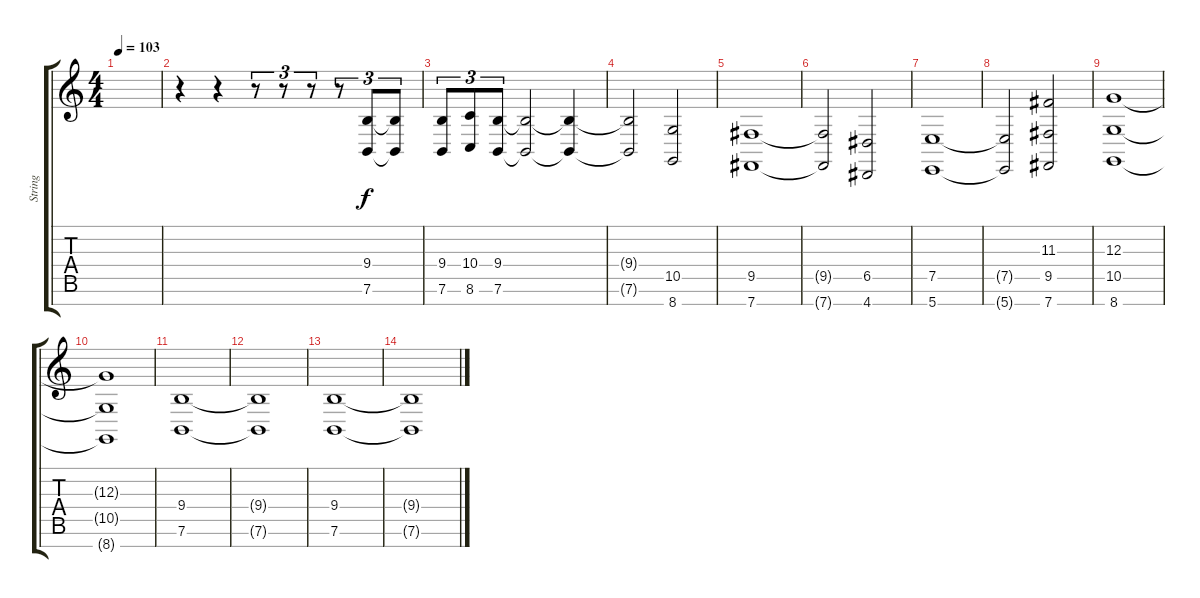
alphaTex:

\track ("String" "String") {instrument stringensemble1}
\staff {score tabs}
\tuning (E4 B3 G3 D3 A2 E2 B1) {hide}
\ts (4 4)
\tempo 103
\clef g2
\ks c
|
r.4 r.4 r.8{tu (3 2)} r.8{tu (3 2)} r.8{tu (3 2)} r.8{tu (3 2)} (9.4 7.6).8{tu (3 2)} (9.4{t} 7.6{t}).8{tu (3 2)} |
(9.4 7.6).8{tu (3 2)} (10.4 8.6).8{tu (3 2)} (9.4 7.6).8{tu (3 2)} (9.4{t} 7.6{t}).2 (9.4{t} 7.6{t}).4 |
(9.4{t} 7.6{t}).2 (10.5 8.7).2 |
(9.5 7.7).1 |
(9.5{t} 7.7{t}).2 (6.5 4.7).2 |
(7.5 5.7).1 |
(7.5{t} 5.7{t}).2 (11.3 9.5 7.7).2 |
(12.3 10.5 8.7).1 |
(12.3{t} 10.5{t} 8.7{t}).1 |
(9.4 7.6).1 |
(9.4{t} 7.6{t}).1 |
(9.4 7.6).1 |
(9.4{t} 7.6{t}).1
